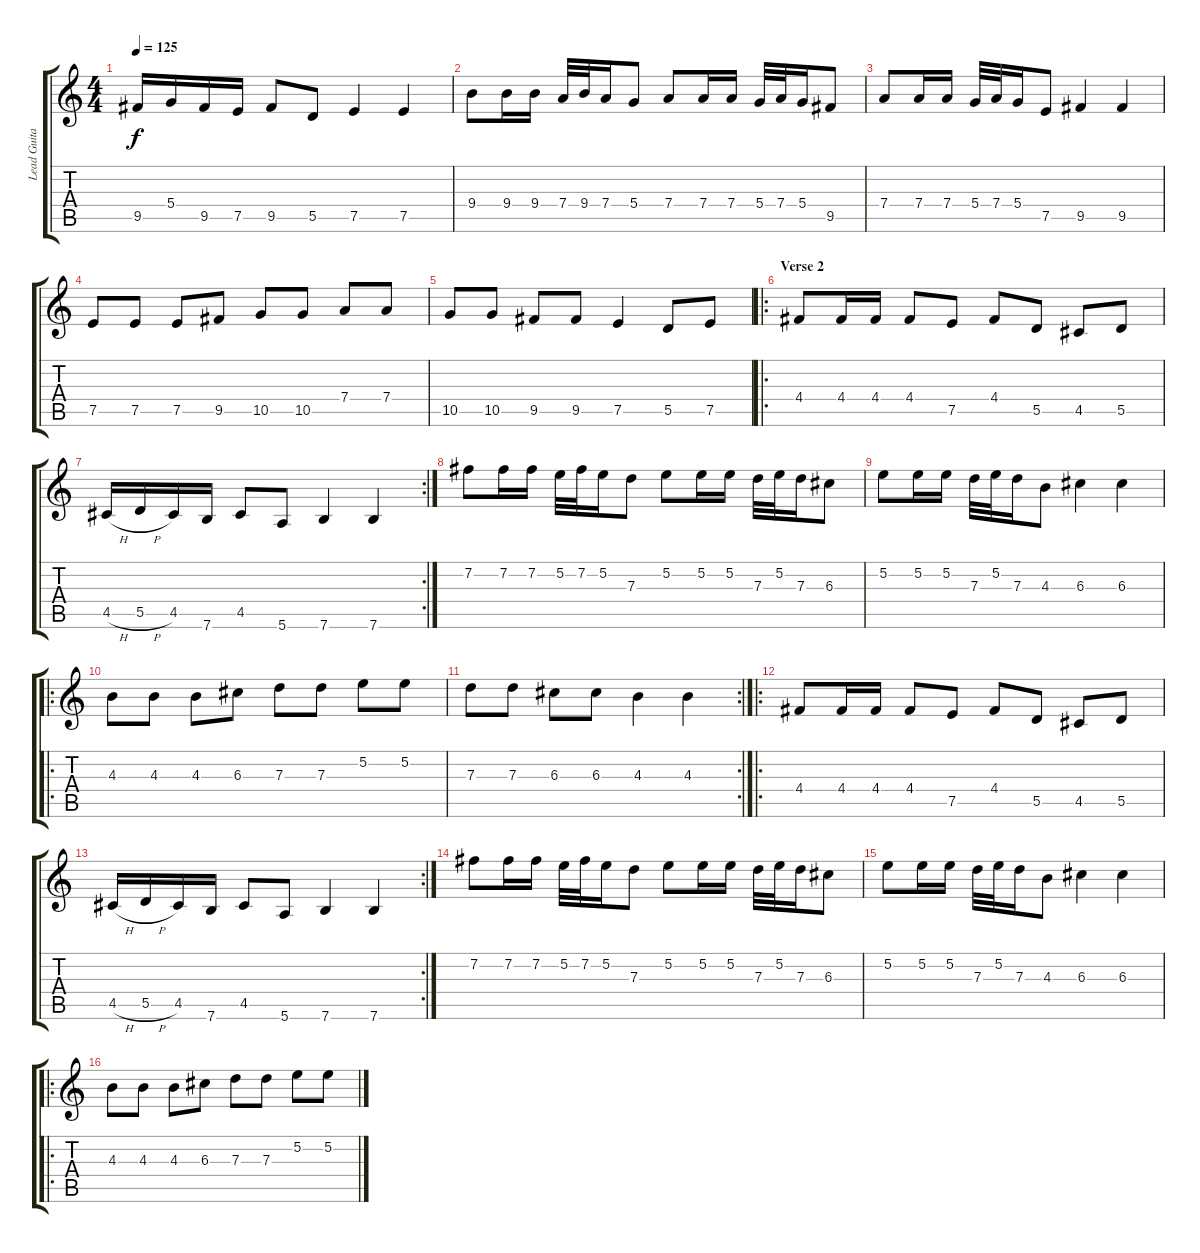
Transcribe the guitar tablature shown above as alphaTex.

\track ("Lead Guitar" "Lead Guita") {instrument distortionguitar}
\staff {score tabs}
\tuning (E4 B3 G3 D3 A2 E2) {hide}
\ts (4 4)
\tempo 125
\clef g2
\ks c
9.5.16{dy f} 5.4.16 9.5.16 7.5.16 9.5.8 5.5.8 7.5.4 7.5.4 |
9.4.8 9.4.16 9.4.16 7.4.32 9.4.32 7.4.16 5.4.8 7.4.8 7.4.16 7.4.16 5.4.32 7.4.32 5.4.16 9.5.8 |
7.4.8 7.4.16 7.4.16 5.4.32 7.4.32 5.4.16 7.5.8 9.5.4 9.5.4 |
7.5.8 7.5.8 7.5.8 9.5.8 10.5.8 10.5.8 7.4.8 7.4.8 |
10.5.8 10.5.8 9.5.8 9.5.8 7.5.4 5.5.8 7.5.8 |
\ro
\section ("" "Verse 2")
4.4.8 4.4.16 4.4.16 4.4.8 7.5.8 4.4.8 5.5.8 4.5.8 5.5.8 |
\rc 2
4.5{h}.16 5.5{h}.16 4.5.16 7.6.16 4.5.8 5.6.8 7.6.4 7.6.4 |
7.2.8 7.2.16 7.2.16 5.2.32 7.2.32 5.2.16 7.3.8 5.2.8 5.2.16 5.2.16 7.3.32 5.2.32 7.3.16 6.3.8 |
5.2.8 5.2.16 5.2.16 7.3.32 5.2.32 7.3.16 4.3.8 6.3.4 6.3.4 |
\ro
4.3.8 4.3.8 4.3.8 6.3.8 7.3.8 7.3.8 5.2.8 5.2.8 |
\rc 2
7.3.8 7.3.8 6.3.8 6.3.8 4.3.4 4.3.4 |
\ro
4.4.8 4.4.16 4.4.16 4.4.8 7.5.8 4.4.8 5.5.8 4.5.8 5.5.8 |
\rc 2
4.5{h}.16 5.5{h}.16 4.5.16 7.6.16 4.5.8 5.6.8 7.6.4 7.6.4 |
7.2.8 7.2.16 7.2.16 5.2.32 7.2.32 5.2.16 7.3.8 5.2.8 5.2.16 5.2.16 7.3.32 5.2.32 7.3.16 6.3.8 |
5.2.8 5.2.16 5.2.16 7.3.32 5.2.32 7.3.16 4.3.8 6.3.4 6.3.4 |
\ro
4.3.8 4.3.8 4.3.8 6.3.8 7.3.8 7.3.8 5.2.8 5.2.8
